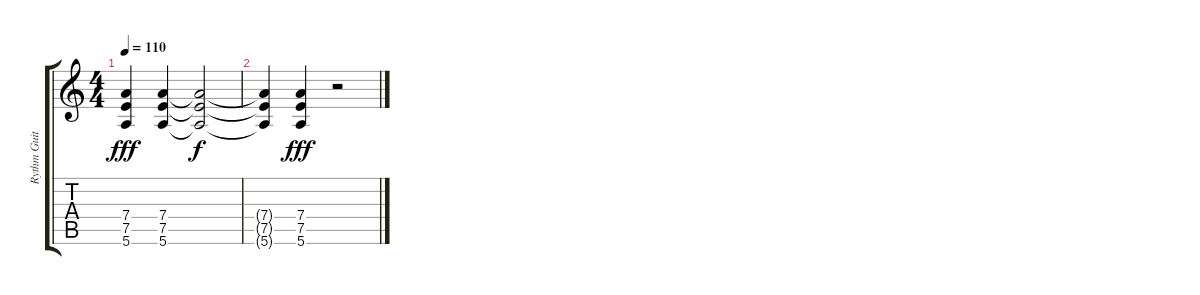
\track ("Rythm Guitar 1" "Rythm Guit") {instrument distortionguitar}
\staff {score tabs}
\tuning (E4 B3 G3 D3 A2 E2) {hide}
\ts (4 4)
\tempo 110
\clef g2
\ks c
(7.4 7.5 5.6).4{dy fff} (7.4 7.5 5.6).4 (7.4{t} 7.5{t} 5.6{t}).2{dy f} |
(7.4{t} 7.5{t} 5.6{t}).4 (7.4 7.5 5.6).4{dy fff} r.2
